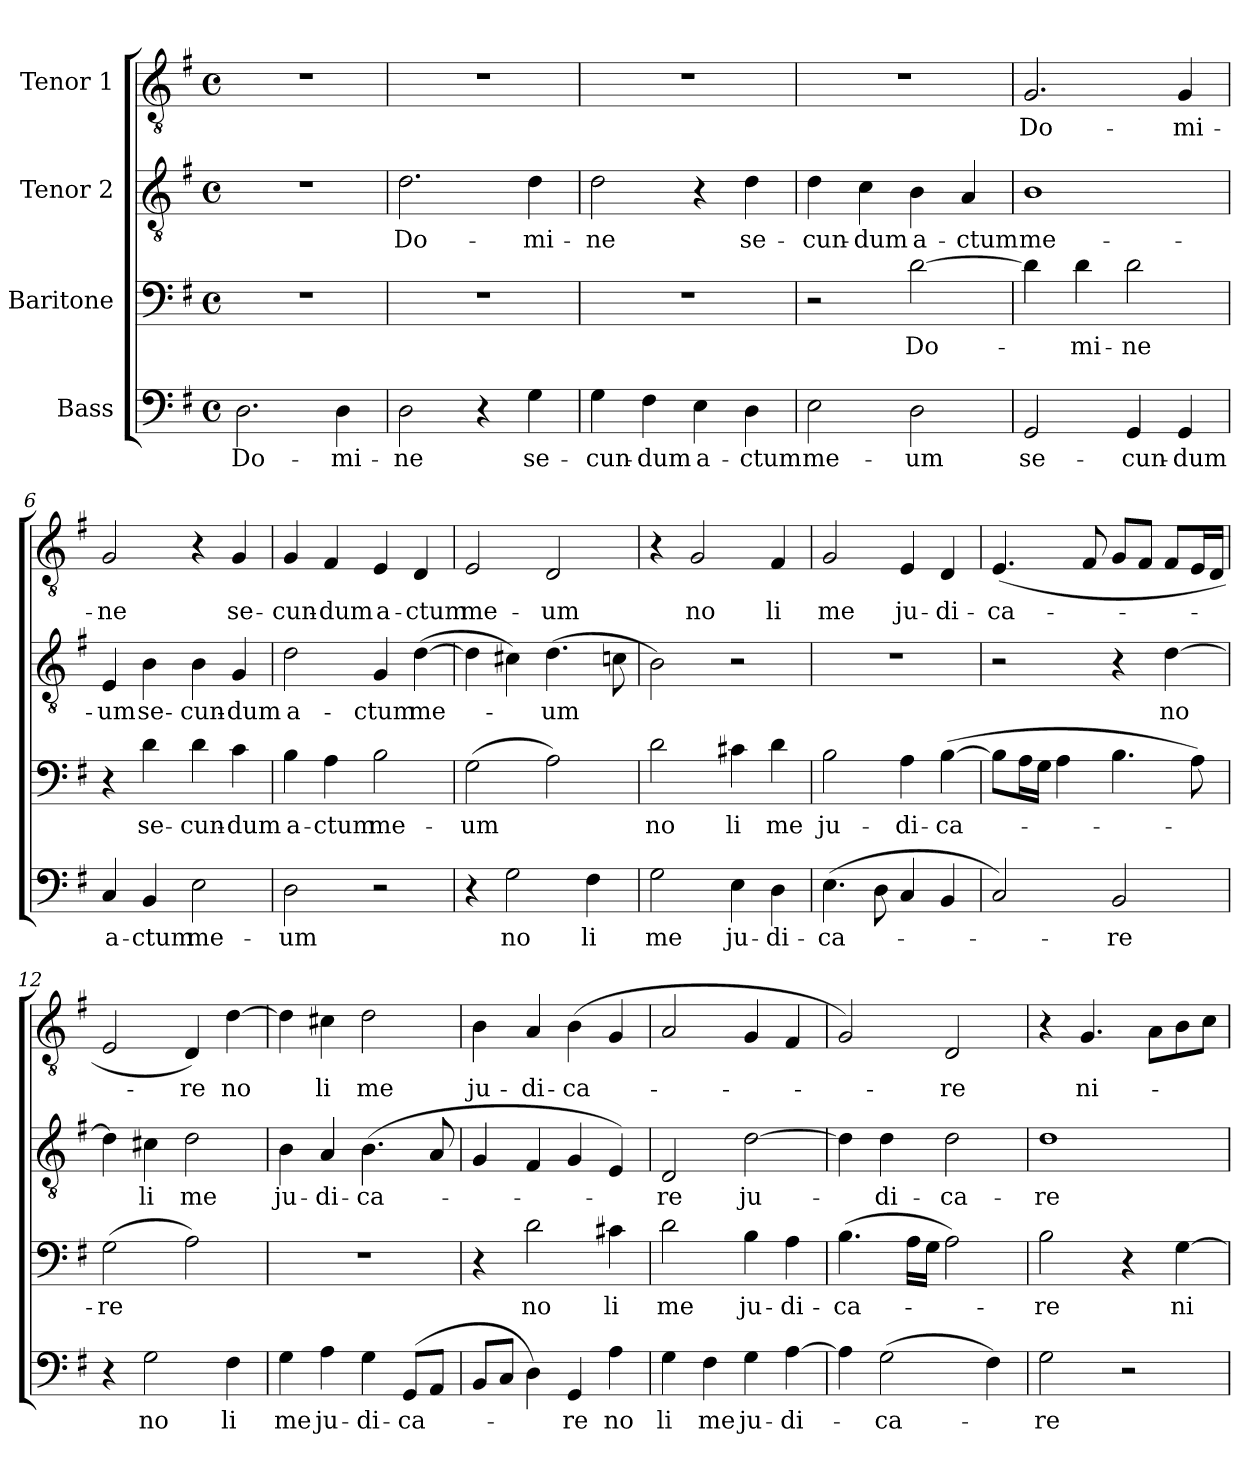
**kern	**text	**kern	**text	**kern	**text	**kern	**text
*part4	*part4	*part3	*part3	*part2	*part2	*part1	*part1
*staff4	*staff4	*staff3	*staff3	*staff2	*staff2	*staff1	*staff1
*I"Bass	*	*I"Baritone	*	*I"Tenor 2	*	*I"Tenor 1	*
*clefF4	*	*clefF4	*	*clefGv2	*	*clefGv2	*
*k[f#]	*	*k[f#]	*	*k[f#]	*	*k[f#]	*
*G:	*	*G:	*	*G:	*	*G:	*
*M4/4	*	*M4/4	*	*M4/4	*	*M4/4	*
*met(c)	*	*met(c)	*	*met(c)	*	*met(c)	*
=1	=1	=1	=1	=1	=1	=1	=1
2.D\	Do-	1r	.	1r	.	1r	.
4D\	-mi-	.	.	.	.	.	.
=2	=2	=2	=2	=2	=2	=2	=2
2D\	-ne	1r	.	2.d\	Do-	1r	.
4r	.	.	.	.	.	.	.
4G\	se-	.	.	4d\	-mi-	.	.
=3	=3	=3	=3	=3	=3	=3	=3
4G\	-cun-	1r	.	2d\	-ne	1r	.
4F#\	-dum	.	.	.	.	.	.
4E\	a-	.	.	4r	.	.	.
4D\	-ctum	.	.	4d\	se-	.	.
=4	=4	=4	=4	=4	=4	=4	=4
2E\	me-	2r	.	4d\	-cun-	1r	.
.	.	.	.	4c\	-dum	.	.
2D\	-um	[2d\	Do-	4B\	a-	.	.
.	.	.	.	4A/	-ctum	.	.
=5	=5	=5	=5	=5	=5	=5	=5
2GG/	se-	4d\]	.	1B	me-	2.G/	Do-
.	.	4d\	-mi-	.	.	.	.
4GG/	-cun-	2d\	-ne	.	.	.	.
4GG/	-dum	.	.	.	.	4G/	-mi-
=6	=6	=6	=6	=6	=6	=6	=6
4C/	a-	4r	.	4E/	-um	2G/	-ne
4BB/	-ctum	4d\	se-	4B\	se-	.	.
2E\	me-	4d\	-cun-	4B\	-cun-	4r	.
.	.	4c\	-dum	4G/	-dum	4G/	se-
!!LO:LB:g=z
=7	=7	=7	=7	=7	=7	=7	=7
2D\	-um	4B\	a-	2d\	a-	4G/	-cun-
.	.	4A\	-ctum	.	.	4F#/	-dum
2r	.	2B\	me-	4G/	-ctum	4E/	a-
.	.	.	.	([4d\	me-	4D/	-ctum
=8	=8	=8	=8	=8	=8	=8	=8
4r	.	(2G\	-um	4d\]	.	2E/	me-
2G\	no	.	.	4c#X\)	.	.	.
.	.	2A\)	.	(4.d\	-um	2D/	-um
4F#\	li	.	.	.	.	.	.
.	.	.	.	8cn\	.	.	.
=9	=9	=9	=9	=9	=9	=9	=9
2G\	me	2d\	no	2B\)	.	4r	.
.	.	.	.	.	.	2G/	no
4E\	ju-	4c#X\	li	2r	.	.	.
4D\	-di-	4d\	me	.	.	4F#/	li
=10	=10	=10	=10	=10	=10	=10	=10
(4.E\	-ca-	2B\	ju-	1r	.	2G/	me
8D\	.	.	.	.	.	.	.
4C/	.	4A\	-di-	.	.	4E/	ju-
4BB/	.	([4B\	-ca-	.	.	4D/	-di-
=11	=11	=11	=11	=11	=11	=11	=11
2C/)	.	8B\L]	.	2r	.	(4.E/	-ca-
.	.	16A\L	.	.	.	.	.
.	.	16G\JJ	.	.	.	.	.
.	.	4A\	.	.	.	.	.
.	.	.	.	.	.	8F#/	.
2BB/	-re	4.B\	.	4r	.	8G/L	.
.	.	.	.	.	.	8F#/J	.
.	.	.	.	[4d\	no	8F#/L	.
.	.	8A\)	.	.	.	16E/L	.
.	.	.	.	.	.	16D/JJ	.
=12	=12	=12	=12	=12	=12	=12	=12
4r	.	(2G\	-re	4d\]	.	2E/	.
2G\	no	.	.	4c#X\	li	.	.
.	.	2A\)	.	2d\	me	4D/)	-re
4F#\	li	.	.	.	.	[4d\	no
!!LO:PB:g=z
=13	=13	=13	=13	=13	=13	=13	=13
4G\	me	1r	.	4B\	ju-	4d\]	.
4A\	ju-	.	.	4A/	-di-	4c#X\	li
4G\	-di-	.	.	(4.B\	-ca-	2d\	me
(8GG/L	-ca-	.	.	.	.	.	.
8AA/J	.	.	.	8A/	.	.	.
=14	=14	=14	=14	=14	=14	=14	=14
8BB/L	.	4r	.	4G/	.	4B\	ju-
8C/J	.	.	.	.	.	.	.
4D\)	.	2d\	no	4F#/	.	4A/	-di-
4GG/	-re	.	.	4G/	.	(4B\	-ca-
4A\	no	4c#X\	li	4E/)	.	4G/	.
=15	=15	=15	=15	=15	=15	=15	=15
4G\	li	2d\	me	2D/	-re	2A/	.
4F#\	me	.	.	.	.	.	.
4G\	ju-	4B\	ju-	[2d\	ju-	4G/	.
[4A\	-di-	4A\	-di-	.	.	4F#/	.
=16	=16	=16	=16	=16	=16	=16	=16
4A\]	.	(4.B\	-ca-	4d\]	.	2G/)	.
(2G\	-ca-	.	.	4d\	-di-	.	.
.	.	16A\LL	.	.	.	.	.
.	.	16G\JJ	.	.	.	.	.
.	.	2A\)	.	2d\	-ca-	2D/	-re
4F#\)	.	.	.	.	.	.	.
=17	=17	=17	=17	=17	=17	=17	=17
2G\	-re	2B\	-re	1d	-re	4r	.
.	.	.	.	.	.	4.G/	ni-
2r	.	4r	.	.	.	.	.
.	.	.	.	.	.	8A\L	.
.	.	[4G\	ni-	.	.	8B\	.
.	.	.	.	.	.	8c\J	.
=	=	=	=	=	=	=	=
*-	*-	*-	*-	*-	*-	*-	*-
